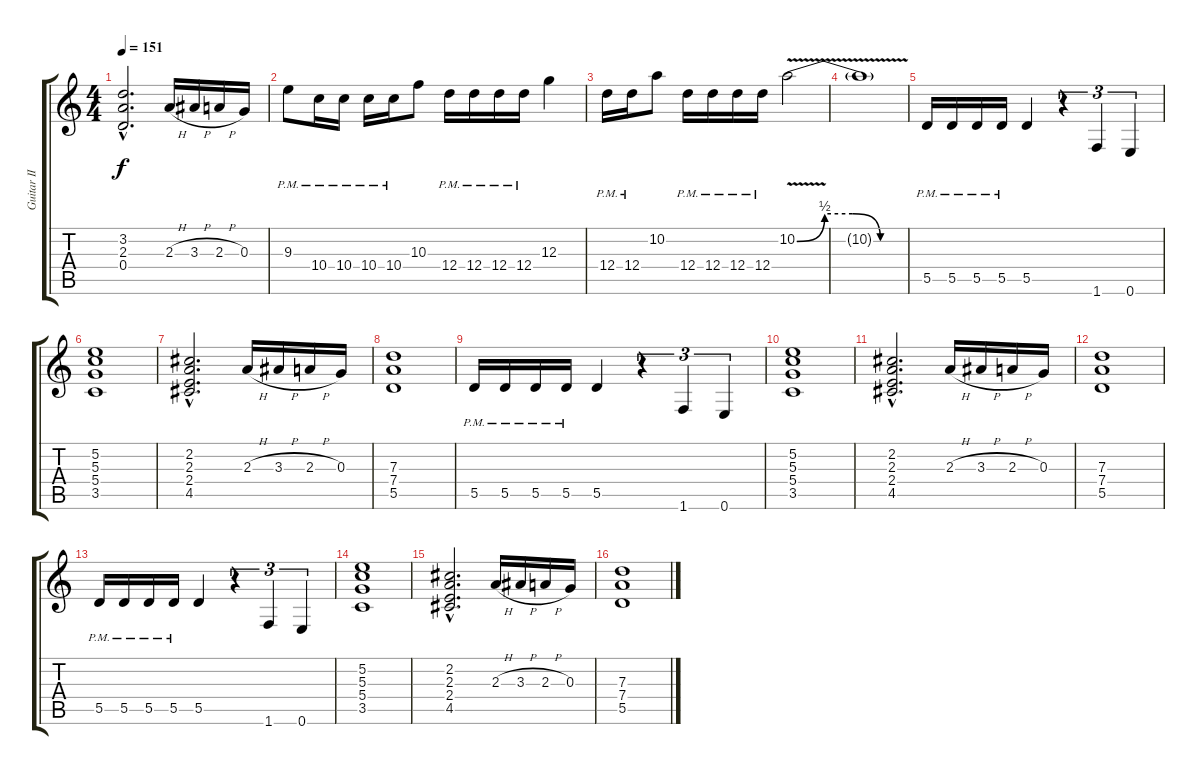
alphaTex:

\track ("Guitar II" "Guitar II") {instrument overdrivenguitar}
\staff {score tabs}
\tuning (E4 B3 G3 D3 A2 E2) {hide}
\ts (4 4)
\tempo 151
\clef g2
\ks c
(3.2{hac t} 2.3{hac t} 0.4{hac t}).2{d dy f} 2.3{h}.16 3.3{h}.16 2.3{h}.16 0.3.16 |
9.3{pm}.8 10.4{pm}.16 10.4{pm}.16 10.4{pm}.16 10.4{pm}.16 10.3.8 12.4{pm}.16 12.4{pm}.16 12.4{pm}.16 12.4{pm}.16 12.3.4 |
12.4{pm}.16 12.4{pm}.16 10.2.8 12.4{pm}.16 12.4{pm}.16 12.4{pm}.16 12.4{pm}.16 10.2{be (custom 0 0 15 2 30 2 45 0 60 0) v}.2 |
10.2{t}.1 |
5.5{pm}.16 5.5{pm}.16 5.5{pm}.16 5.5{pm}.16 5.5.4 r.4{tu (3 2)} 1.6.4{tu (3 2)} 0.6.4{tu (3 2)} |
(5.2 5.3 5.4 3.5).1 |
(2.2{hac} 2.3{hac} 2.4{hac} 4.5{hac}).2{d} 2.3{h}.16 3.3{h}.16 2.3{h}.16 0.3.16 |
(7.3 7.4 5.5).1 |
5.5{pm}.16 5.5{pm}.16 5.5{pm}.16 5.5{pm}.16 5.5.4 r.4{tu (3 2)} 1.6.4{tu (3 2)} 0.6.4{tu (3 2)} |
(5.2 5.3 5.4 3.5).1 |
(2.2{hac} 2.3{hac} 2.4{hac} 4.5{hac}).2{d} 2.3{h}.16 3.3{h}.16 2.3{h}.16 0.3.16 |
(7.3 7.4 5.5).1 |
5.5{pm}.16 5.5{pm}.16 5.5{pm}.16 5.5{pm}.16 5.5.4 r.4{tu (3 2)} 1.6.4{tu (3 2)} 0.6.4{tu (3 2)} |
(5.2 5.3 5.4 3.5).1 |
(2.2{hac} 2.3{hac} 2.4{hac} 4.5{hac}).2{d} 2.3{h}.16 3.3{h}.16 2.3{h}.16 0.3.16 |
(7.3 7.4 5.5).1{volume 4}
